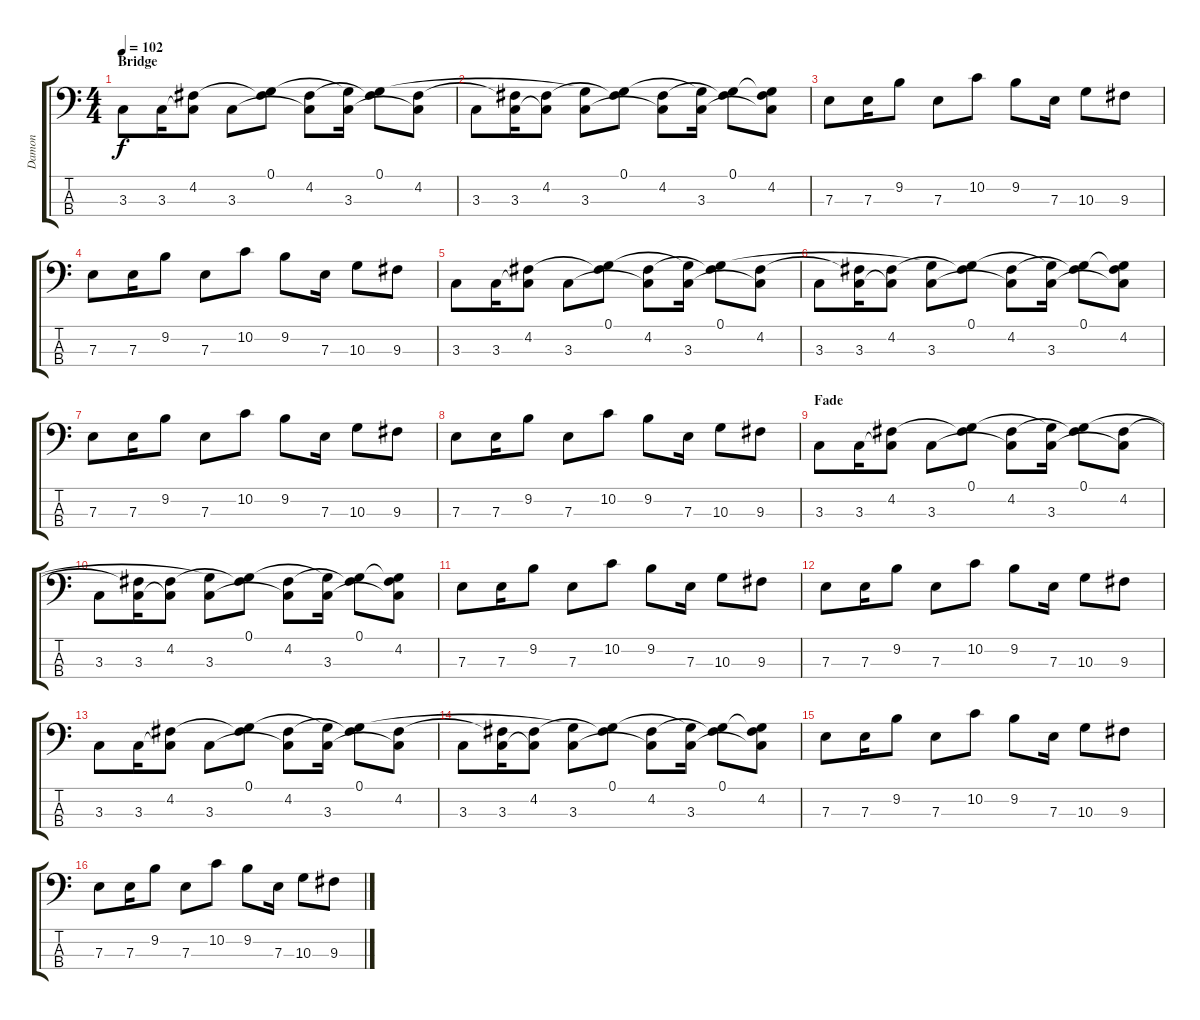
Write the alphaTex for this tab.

\track ("Damon" "Damon") {instrument acousticbass}
\staff {score tabs}
\tuning (G2 D2 A1 E1) {hide}
\ts (4 4)
\section ("" "Bridge")
\tempo 102
\clef f4
\ks c
3.3.8{dy f} 3.3.16 (4.2 3.3{t}).8 3.3.8 (0.1 4.2{t}).8 (4.2 3.3{t}).8 (0.1{t} 3.3).16 (0.1 4.2{t}).8 (4.2 3.3{t}).8 |
3.3.8 (4.2{t} 3.3).16 (4.2 3.3{t}).8 (0.1{t} 3.3).8 (0.1 4.2{t}).8 (4.2 3.3{t}).8 (0.1{t} 3.3).16 (0.1 4.2{t}).8 (0.1{t} 4.2 3.3{t}).8 |
7.3.8 7.3.16 9.2.8 7.3.8 10.2.8 9.2.8 7.3.16 10.3.8 9.3.8 |
7.3.8 7.3.16 9.2.8 7.3.8 10.2.8 9.2.8 7.3.16 10.3.8 9.3.8 |
3.3.8 3.3.16 (4.2 3.3{t}).8 3.3.8 (0.1 4.2{t}).8 (4.2 3.3{t}).8 (0.1{t} 3.3).16 (0.1 4.2{t}).8 (4.2 3.3{t}).8 |
3.3.8 (4.2{t} 3.3).16 (4.2 3.3{t}).8 (0.1{t} 3.3).8 (0.1 4.2{t}).8 (4.2 3.3{t}).8 (0.1{t} 3.3).16 (0.1 4.2{t}).8 (0.1{t} 4.2 3.3{t}).8 |
7.3.8 7.3.16 9.2.8 7.3.8 10.2.8 9.2.8 7.3.16 10.3.8 9.3.8 |
7.3.8 7.3.16 9.2.8 7.3.8 10.2.8 9.2.8 7.3.16 10.3.8 9.3.8 |
\section ("" "Fade")
3.3.8{volume 10} 3.3.16 (4.2 3.3{t}).8 3.3.8 (0.1 4.2{t}).8 (4.2 3.3{t}).8 (0.1{t} 3.3).16 (0.1 4.2{t}).8 (4.2 3.3{t}).8 |
3.3.8 (4.2{t} 3.3).16 (4.2 3.3{t}).8 (0.1{t} 3.3).8 (0.1 4.2{t}).8 (4.2 3.3{t}).8 (0.1{t} 3.3).16 (0.1 4.2{t}).8 (0.1{t} 4.2 3.3{t}).8 |
7.3.8 7.3.16 9.2.8 7.3.8 10.2.8 9.2.8 7.3.16 10.3.8 9.3.8 |
7.3.8 7.3.16 9.2.8 7.3.8 10.2.8 9.2.8 7.3.16 10.3.8 9.3.8 |
3.3.8{volume 7} 3.3.16 (4.2 3.3{t}).8 3.3.8 (0.1 4.2{t}).8 (4.2 3.3{t}).8 (0.1{t} 3.3).16 (0.1 4.2{t}).8 (4.2 3.3{t}).8 |
3.3.8 (4.2{t} 3.3).16 (4.2 3.3{t}).8 (0.1{t} 3.3).8 (0.1 4.2{t}).8 (4.2 3.3{t}).8 (0.1{t} 3.3).16 (0.1 4.2{t}).8 (0.1{t} 4.2 3.3{t}).8 |
7.3.8 7.3.16 9.2.8 7.3.8 10.2.8 9.2.8 7.3.16 10.3.8 9.3.8 |
7.3.8 7.3.16 9.2.8 7.3.8 10.2.8 9.2.8 7.3.16 10.3.8 9.3.8
